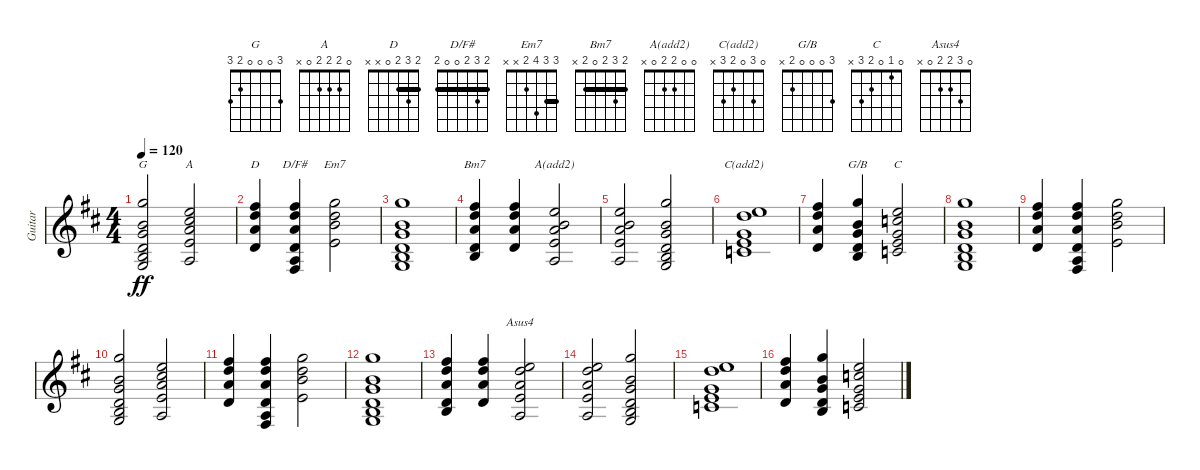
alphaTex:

\track ("Guitar" "Guitar") {instrument acousticguitarsteel}
\staff {score}
\tuning (E4 B3 G3 D3 A2 E2) {hide}
\chord ("G" 3 0 0 0 2 3)
\chord ("A" 0 2 2 2 0 x)
\chord ("D" 2 3 2 0 x x) {barre 2}
\chord ("D/F#" 2 3 2 0 0 2) {barre 2}
\chord ("Em7" 3 3 4 2 x x) {barre 3}
\chord ("Bm7" 2 3 2 0 2 x) {barre 2}
\chord ("A(add2)" 0 0 2 2 0 x)
\chord ("C(add2)" 0 3 0 2 3 x)
\chord ("G/B" 3 0 0 0 2 x)
\chord ("C" 0 1 0 2 3 x)
\chord ("Asus4" 0 3 2 2 0 x)
\ts (4 4)
\tempo 120
\clef g2
\ks d
(3.1 0.2 0.3 0.4 2.5 3.6).2{ch "G" dy ff} (0.1 2.2 2.3 2.4 0.5).2{ch "A"} |
(2.1 3.2 2.3 0.4).4{ch "D"} (2.1 3.2 2.3 0.4 0.5 2.6).4{ch "D/F#"} (3.1 3.2 4.3 2.4).2{ch "Em7"} |
(3.1 0.2 0.3 0.4 2.5 3.6).1 |
(2.1 3.2 2.3 0.4 2.5).4{ch "Bm7"} (2.1 3.2 2.3 0.4).4 (0.1 0.2 2.3 2.4 0.5).2{ch "A(add2)"} |
(0.1 0.2 2.3 2.4 0.5).2 (3.1 0.2 0.3 0.4 2.5 3.6).2 |
(0.1 3.2 0.3 2.4 3.5).1{ch "C(add2)"} |
(2.1 3.2 2.3 0.4).4 (3.1 0.2 0.3 0.4 2.5).4{ch "G/B"} (0.1 1.2 0.3 2.4 3.5).2{ch "C"} |
(3.1 0.2 0.3 0.4 2.5 3.6).1 |
(2.1 3.2 2.3 0.4).4 (2.1 3.2 2.3 0.4 0.5 2.6).4 (3.1 3.2 4.3 2.4).2 |
(3.1 0.2 0.3 0.4 2.5 3.6).2 (0.1 2.2 2.3 2.4 0.5).2 |
(2.1 3.2 2.3 0.4).4 (2.1 3.2 2.3 0.4 0.5 2.6).4 (3.1 3.2 4.3 2.4).2 |
(3.1 0.2 0.3 0.4 2.5 3.6).1 |
(2.1 3.2 2.3 0.4 2.5).4 (2.1 3.2 2.3 0.4).4 (0.1 3.2 2.3 2.4 0.5).2{ch "Asus4"} |
(0.1 3.2 2.3 2.4 0.5).2 (3.1 0.2 0.3 0.4 2.5 3.6).2 |
(0.1 3.2 0.3 2.4 3.5).1 |
(2.1 3.2 2.3 0.4).4 (3.1 0.2 0.3 0.4 2.5).4 (0.1 1.2 0.3 2.4 3.5).2
